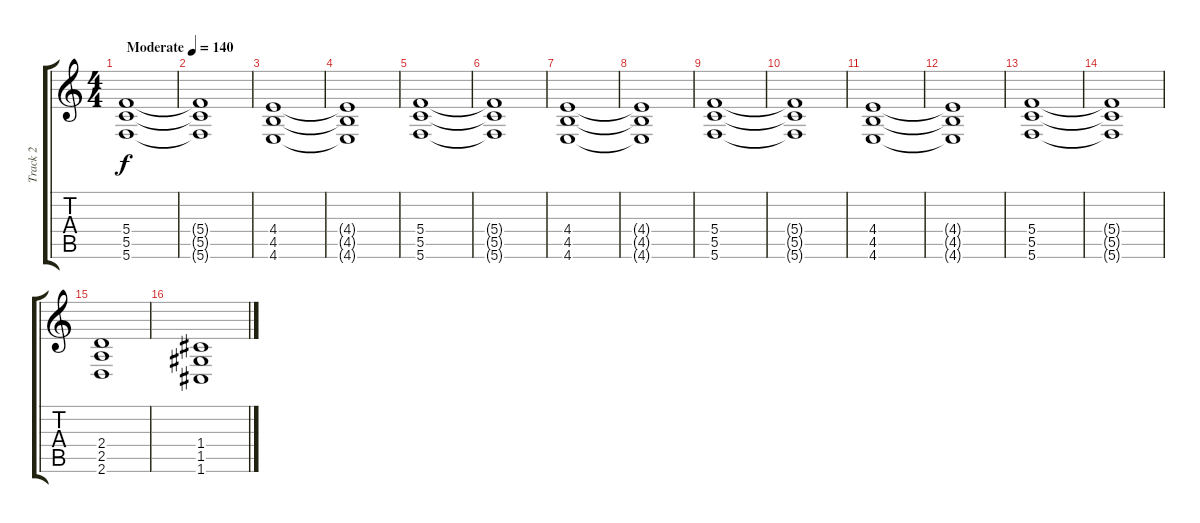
\track ("Track 2" "Track 2") {instrument distortionguitar}
\staff {score tabs}
\tuning (D4 A3 F3 C3 G2 C2) {hide}
\ts (4 4)
\tempo (140 "Moderate")
\clef g2
\ks c
(5.4 5.5 5.6).1{dy f instrument distortionguitar} |
(5.4{t} 5.5{t} 5.6{t}).1 |
(4.4 4.5 4.6).1 |
(4.4{t} 4.5{t} 4.6{t}).1 |
(5.4 5.5 5.6).1 |
(5.4{t} 5.5{t} 5.6{t}).1 |
(4.4 4.5 4.6).1 |
(4.4{t} 4.5{t} 4.6{t}).1 |
(5.4 5.5 5.6).1 |
(5.4{t} 5.5{t} 5.6{t}).1 |
(4.4 4.5 4.6).1 |
(4.4{t} 4.5{t} 4.6{t}).1 |
(5.4 5.5 5.6).1 |
(5.4{t} 5.5{t} 5.6{t}).1 |
(2.4 2.5 2.6).1 |
(1.4 1.5 1.6).1
